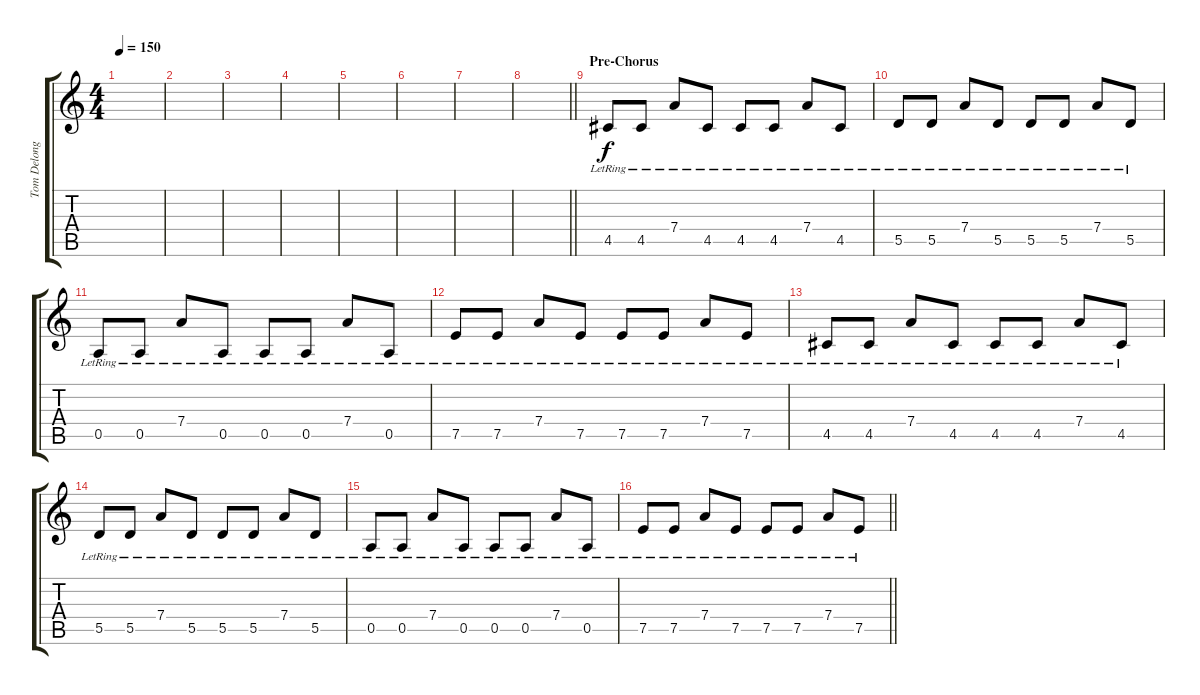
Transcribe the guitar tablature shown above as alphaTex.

\track ("Tom Delonge - Guitar" "Tom Delong") {instrument electricguitarclean}
\staff {score tabs}
\tuning (E4 B3 G3 D3 A2 E2) {hide}
\ts (4 4)
\tempo 150
\clef g2
\ks c
|
|
|
|
|
|
|
\barLineRight lightlight
|
\section ("" "Pre-Chorus")
4.5{lr}.8 4.5{lr}.8 7.4{lr}.8 4.5{lr}.8 4.5{lr}.8 4.5{lr}.8 7.4{lr}.8 4.5{lr}.8 |
5.5{lr}.8 5.5{lr}.8 7.4{lr}.8 5.5{lr}.8 5.5{lr}.8 5.5{lr}.8 7.4{lr}.8 5.5{lr}.8 |
0.5{lr}.8 0.5{lr}.8 7.4{lr}.8 0.5{lr}.8 0.5{lr}.8 0.5{lr}.8 7.4{lr}.8 0.5{lr}.8 |
7.5{lr}.8 7.5{lr}.8 7.4{lr}.8 7.5{lr}.8 7.5{lr}.8 7.5{lr}.8 7.4{lr}.8 7.5{lr}.8 |
4.5{lr}.8 4.5{lr}.8 7.4{lr}.8 4.5{lr}.8 4.5{lr}.8 4.5{lr}.8 7.4{lr}.8 4.5{lr}.8 |
5.5{lr}.8 5.5{lr}.8 7.4{lr}.8 5.5{lr}.8 5.5{lr}.8 5.5{lr}.8 7.4{lr}.8 5.5{lr}.8 |
0.5{lr}.8 0.5{lr}.8 7.4{lr}.8 0.5{lr}.8 0.5{lr}.8 0.5{lr}.8 7.4{lr}.8 0.5{lr}.8 |
\barLineRight lightlight
7.5{lr}.8 7.5{lr}.8 7.4{lr}.8 7.5{lr}.8 7.5{lr}.8 7.5{lr}.8 7.4{lr}.8 7.5{lr}.8
